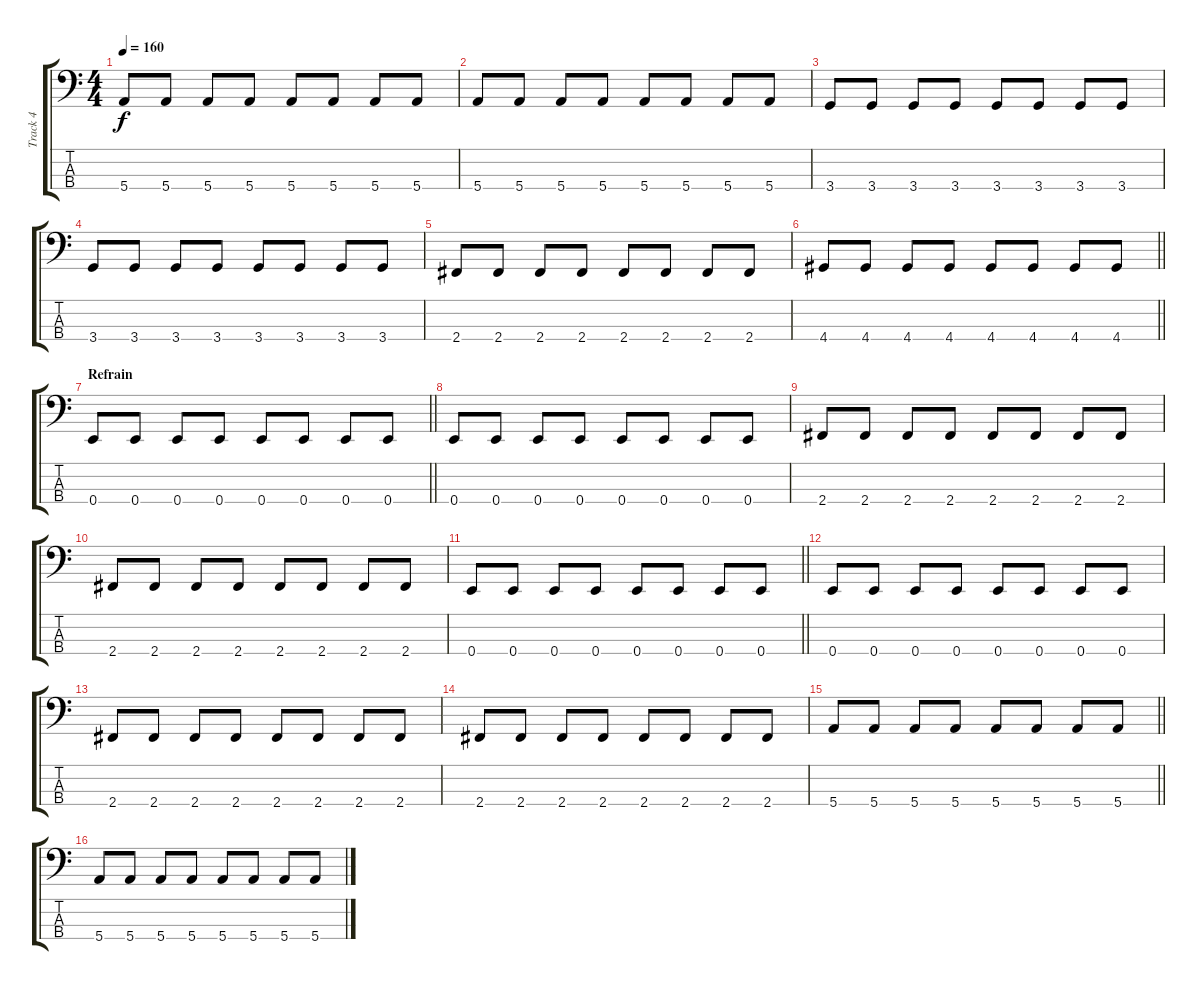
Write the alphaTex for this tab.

\track ("Track 4" "Track 4") {instrument electricbassfinger}
\staff {score tabs}
\tuning (G2 D2 A1 E1) {hide}
\ts (4 4)
\tempo 160
\clef f4
\ks c
5.4.8{dy f} 5.4.8 5.4.8 5.4.8 5.4.8 5.4.8 5.4.8 5.4.8 |
5.4.8 5.4.8 5.4.8 5.4.8 5.4.8 5.4.8 5.4.8 5.4.8 |
3.4.8 3.4.8 3.4.8 3.4.8 3.4.8 3.4.8 3.4.8 3.4.8 |
3.4.8 3.4.8 3.4.8 3.4.8 3.4.8 3.4.8 3.4.8 3.4.8 |
2.4.8 2.4.8 2.4.8 2.4.8 2.4.8 2.4.8 2.4.8 2.4.8 |
\barLineRight lightlight
4.4.8 4.4.8 4.4.8 4.4.8 4.4.8 4.4.8 4.4.8 4.4.8 |
\section ("" "Refrain")
\barLineRight lightlight
0.4.8 0.4.8 0.4.8 0.4.8 0.4.8 0.4.8 0.4.8 0.4.8 |
0.4.8 0.4.8 0.4.8 0.4.8 0.4.8 0.4.8 0.4.8 0.4.8 |
2.4.8 2.4.8 2.4.8 2.4.8 2.4.8 2.4.8 2.4.8 2.4.8 |
2.4.8 2.4.8 2.4.8 2.4.8 2.4.8 2.4.8 2.4.8 2.4.8 |
\barLineRight lightlight
0.4.8 0.4.8 0.4.8 0.4.8 0.4.8 0.4.8 0.4.8 0.4.8 |
0.4.8 0.4.8 0.4.8 0.4.8 0.4.8 0.4.8 0.4.8 0.4.8 |
2.4.8 2.4.8 2.4.8 2.4.8 2.4.8 2.4.8 2.4.8 2.4.8 |
2.4.8 2.4.8 2.4.8 2.4.8 2.4.8 2.4.8 2.4.8 2.4.8 |
\barLineRight lightlight
5.4.8 5.4.8 5.4.8 5.4.8 5.4.8 5.4.8 5.4.8 5.4.8 |
5.4.8 5.4.8 5.4.8 5.4.8 5.4.8 5.4.8 5.4.8 5.4.8
